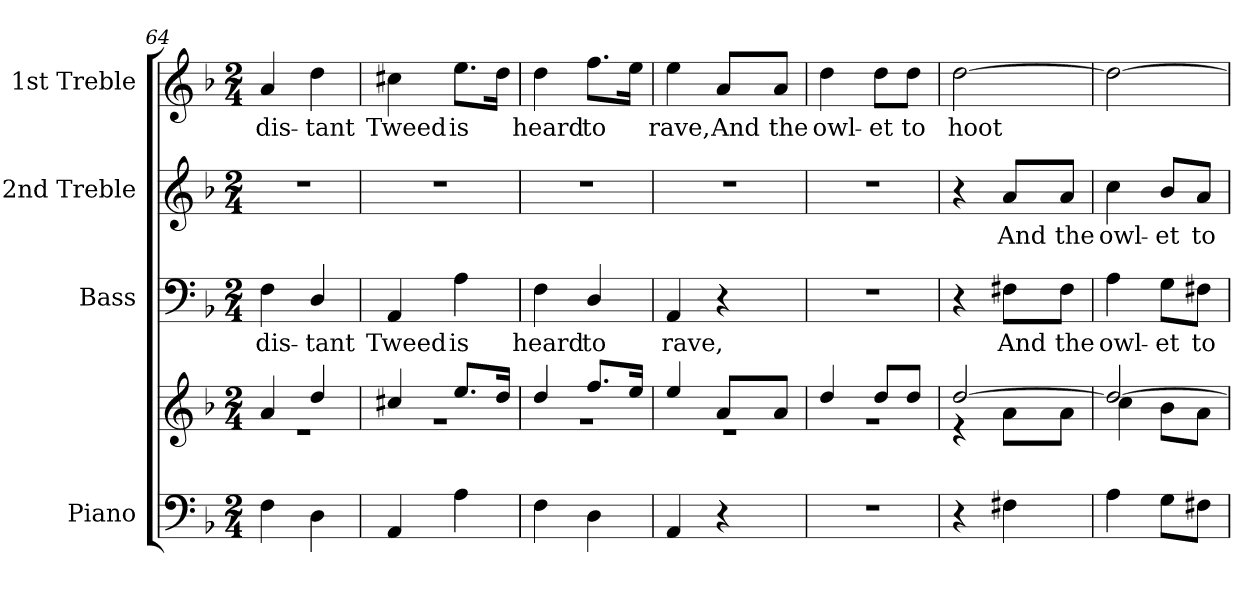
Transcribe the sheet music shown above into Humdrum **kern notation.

**kern	**kern	**kern	**text	**kern	**text	**kern	**text
*part4	*part4	*part3	*part3	*part2	*part2	*part1	*part1
*staff5	*staff4	*staff3	*staff3	*staff2	*staff2	*staff1	*staff1
*I"Piano	*	*I"Bass	*	*I"2nd Treble	*	*I"1st Treble	*
*clefF4	*clefG2	*clefF4	*	*clefG2	*	*clefG2	*
*k[b-]	*k[b-]	*k[b-]	*	*k[b-]	*	*k[b-]	*
*F:	*F:	*F:	*	*F:	*	*F:	*
*M2/4	*M2/4	*M2/4	*	*M2/4	*	*M2/4	*
=64	=64	=64	=64	=64	=64	=64	=64
*	*^	*	*	*	*	*	*
!	!	!LO:N:vis=1	!	!	!	!	!	!
!	!	!	!	!LO:LY:b:color=#000000	!LO:N:vis=1	!	!	!
!	!	!	!	!	!	!	!	!LO:LY:b:color=#000000
4Fi\	4ai/	2r	4Fi\	dis-	2r	.	4ai/	dis-
!	!	!	!	!LO:LY:b:color=#000000	!	!	!	!
!	!	!	!	!	!	!	!	!LO:LY:b:color=#000000
4Di\	4ddi/	.	4Di/	-tant	.	.	4ddi\	-tant
=65	=65	=65	=65	=65	=65	=65	=65	=65
!	!	!LO:N:vis=1	!	!	!	!	!	!
!	!	!	!	!LO:LY:b:color=#000000	!LO:N:vis=1	!	!	!
!	!	!	!	!	!	!	!	!LO:LY:b:color=#000000
4AAi/	4cc#Xi/	2r	4AAi/	Tweed	2r	.	4cc#Xi\	Tweed
!	!	!	!	!LO:LY:b:color=#000000	!	!	!	!
!	!	!	!	!	!	!	!	!LO:LY:b:color=#000000
4Ai\	8.eei/L	.	4Ai\	is	.	.	8.eei\L	is
.	16ddi/Jk	.	.	.	.	.	16ddi\Jk	.
=66	=66	=66	=66	=66	=66	=66	=66	=66
!	!	!LO:N:vis=1	!	!	!	!	!	!
!	!	!	!	!LO:LY:b:color=#000000	!LO:N:vis=1	!	!	!
!	!	!	!	!	!	!	!	!LO:LY:b:color=#000000
4Fi\	4ddi/	2r	4Fi\	heard	2r	.	4ddi\	heard
!	!	!	!	!LO:LY:b:color=#000000	!	!	!	!
!	!	!	!	!	!	!	!	!LO:LY:b:color=#000000
4Di\	8.ffi/L	.	4Di/	to	.	.	8.ffi\L	to
.	16eei/Jk	.	.	.	.	.	16eei\Jk	.
=67	=67	=67	=67	=67	=67	=67	=67	=67
!	!	!LO:N:vis=1	!	!	!	!	!	!
!	!	!	!	!LO:LY:b:color=#000000	!LO:N:vis=1	!	!	!
!	!	!	!	!	!	!	!	!LO:LY:b:color=#000000
4AAi/	4eei/	2r	4AAi/	rave,	2r	.	4eei\	rave,
!	!	!	!	!	!	!	!	!LO:LY:b:color=#000000
4r	8ai/L	.	4r	.	.	.	8ai/L	And
!	!	!	!	!	!	!	!	!LO:LY:b:color=#000000
.	8ai/J	.	.	.	.	.	8ai/J	the
=68	=68	=68	=68	=68	=68	=68	=68	=68
!LO:N:vis=1	!	!LO:N:vis=1	!LO:N:vis=1	!	!LO:N:vis=1	!	!	!
!	!	!	!	!	!	!	!	!LO:LY:b:color=#000000
2r	4ddi/	2r	2r	.	2r	.	4ddi\	owl-
!	!	!	!	!	!	!	!	!LO:LY:b:color=#000000
.	8ddi/L	.	.	.	.	.	8ddi\L	-et
!	!	!	!	!	!	!	!	!LO:LY:b:color=#000000
.	8ddi/J	.	.	.	.	.	8ddi\J	to
=69	=69	=69	=69	=69	=69	=69	=69	=69
!	!	!	!	!	!	!	!	!LO:LY:b:color=#000000
4r	[2ddi/	4r	4r	.	4r	.	[2ddi\	hoot
!	!	!	!	!LO:LY:b:color=#000000	!	!	!	!
!	!	!	!	!	!	!LO:LY:b:color=#000000	!	!
4F#Xi\	.	8ai\L	8F#Xi\L	And	8ai/L	And	.	.
!	!	!	!	!LO:LY:b:color=#000000	!	!	!	!
!	!	!	!	!	!	!LO:LY:b:color=#000000	!	!
.	.	8ai\J	8F#i\J	the	8ai/J	the	.	.
!!LO:LB:g=z
=70	=70	=70	=70	=70	=70	=70	=70	=70
!	!	!	!	!LO:LY:b:color=#000000	!	!	!	!
!	!	!	!	!	!	!LO:LY:b:color=#000000	!	!
4Ai\	2ddi/_	4cci\	4Ai\	owl-	4cci\	owl-	2ddi\_	.
!	!	!	!	!LO:LY:b:color=#000000	!	!	!	!
!	!	!	!	!	!	!LO:LY:b:color=#000000	!	!
8Gi\L	.	8b-i\L	8Gi\L	-et	8b-i/L	-et	.	.
!	!	!	!	!LO:LY:b:color=#000000	!	!	!	!
!	!	!	!	!	!	!LO:LY:b:color=#000000	!	!
8F#Xi\J	.	8ai\J	8F#Xi\J	to	8ai/J	to	.	.
*	*v	*v	*	*	*	*	*	*
=	=	=	=	=	=	=	=
*-	*-	*-	*-	*-	*-	*-	*-
